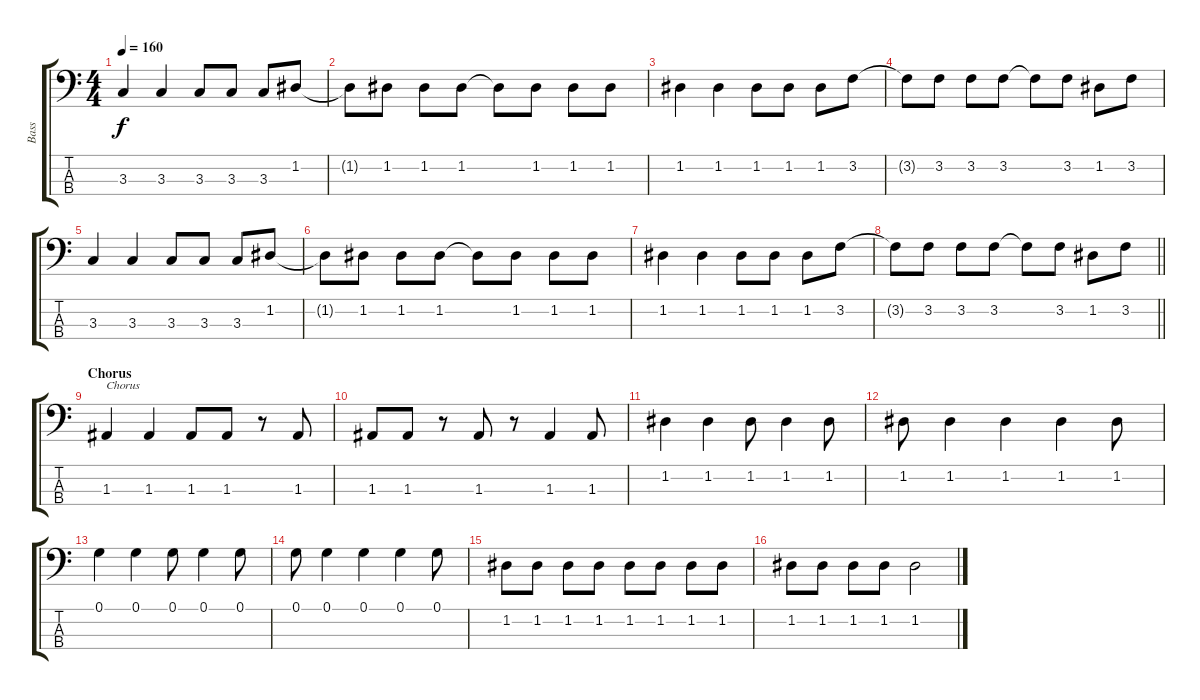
\track ("Bass" "Bass") {instrument electricbassfinger}
\staff {score tabs}
\tuning (G2 D2 A1 E1) {hide}
\ts (4 4)
\tempo 160
\clef f4
\ks c
3.3.4{dy f} 3.3.4 3.3.8 3.3.8 3.3.8 1.2.8 |
1.2{t}.8 1.2.8 1.2.8 1.2.8 1.2{t}.8 1.2.8 1.2.8 1.2.8 |
1.2.4 1.2.4 1.2.8 1.2.8 1.2.8 3.2.8 |
3.2{t}.8 3.2.8 3.2.8 3.2.8 3.2{t}.8 3.2.8 1.2.8 3.2.8 |
3.3.4 3.3.4 3.3.8 3.3.8 3.3.8 1.2.8 |
1.2{t}.8 1.2.8 1.2.8 1.2.8 1.2{t}.8 1.2.8 1.2.8 1.2.8 |
1.2.4 1.2.4 1.2.8 1.2.8 1.2.8 3.2.8 |
\barLineRight lightlight
3.2{t}.8 3.2.8 3.2.8 3.2.8 3.2{t}.8 3.2.8 1.2.8 3.2.8 |
\section ("" "Chorus")
1.3.4{txt "Chorus"} 1.3.4 1.3.8 1.3.8 r.8 1.3.8 |
1.3.8 1.3.8 r.8 1.3.8 r.8 1.3.4 1.3.8 |
1.2.4 1.2.4 1.2.8 1.2.4 1.2.8 |
1.2.8 1.2.4 1.2.4 1.2.4 1.2.8 |
0.1.4 0.1.4 0.1.8 0.1.4 0.1.8 |
0.1.8 0.1.4 0.1.4 0.1.4 0.1.8 |
1.2.8 1.2.8 1.2.8 1.2.8 1.2.8 1.2.8 1.2.8 1.2.8 |
1.2.8 1.2.8 1.2.8 1.2.8 1.2.2
